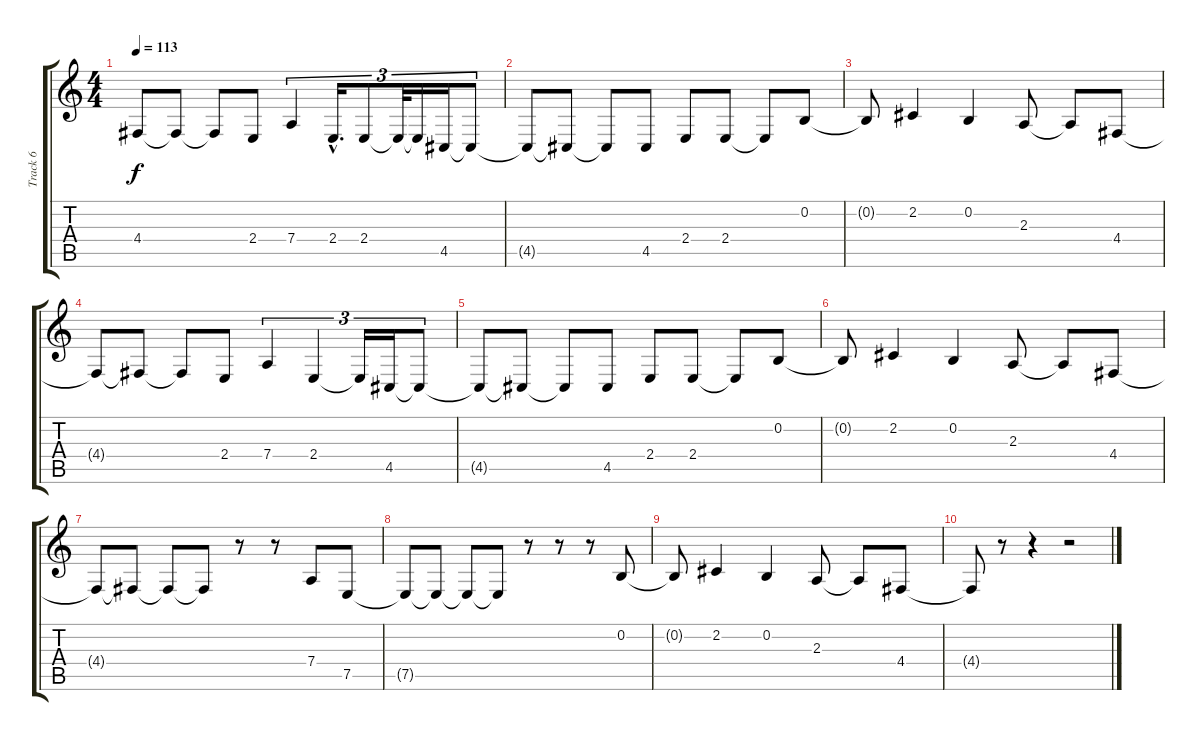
\track ("Track 6" "Track 6") {instrument clarinet}
\staff {score tabs}
\tuning (E4 B3 G3 D3 A2 E2) {hide}
\ts (4 4)
\tempo 113
\clef g2
\ks c
4.4{t}.8{dy f} 4.4{t}.8 4.4{t}.8 2.4.8 7.4.4{tu (3 2)} 2.4{hac}.16{d tu (3 2)} 2.4.8{tu (3 2)} 2.4{t}.32{tu (3 2)} 2.4{t}.16{tu (3 2)} 4.5.16{tu (3 2)} 4.5{t}.8{tu (3 2)} |
4.5{t}.8 4.5{t}.8 4.5{t}.8 4.5.8 2.4.8 2.4.8 2.4{t}.8 0.2.8 |
0.2{t}.8 2.2.4 0.2.4 2.3.8 2.3{t}.8 4.4.8 |
4.4{t}.8 4.4{t}.8 4.4{t}.8 2.4.8 7.4.4{tu (3 2)} 2.4.4{tu (3 2)} 2.4{t}.16{tu (3 2)} 4.5.16{tu (3 2)} 4.5{t}.8{tu (3 2)} |
4.5{t}.8 4.5{t}.8 4.5{t}.8 4.5.8 2.4.8 2.4.8 2.4{t}.8 0.2.8 |
0.2{t}.8 2.2.4 0.2.4 2.3.8 2.3{t}.8 4.4.8 |
4.4{t}.8 4.4{t}.8 4.4{t}.8 4.4{t}.8 r.8 r.8 7.4.8 7.5.8 |
7.5{t}.8 7.5{t}.8 7.5{t}.8 7.5{t}.8 r.8 r.8 r.8 0.2.8 |
0.2{t}.8 2.2.4 0.2.4 2.3.8 2.3{t}.8 4.4.8 |
4.4{t}.8 r.8 r.4 r.2
